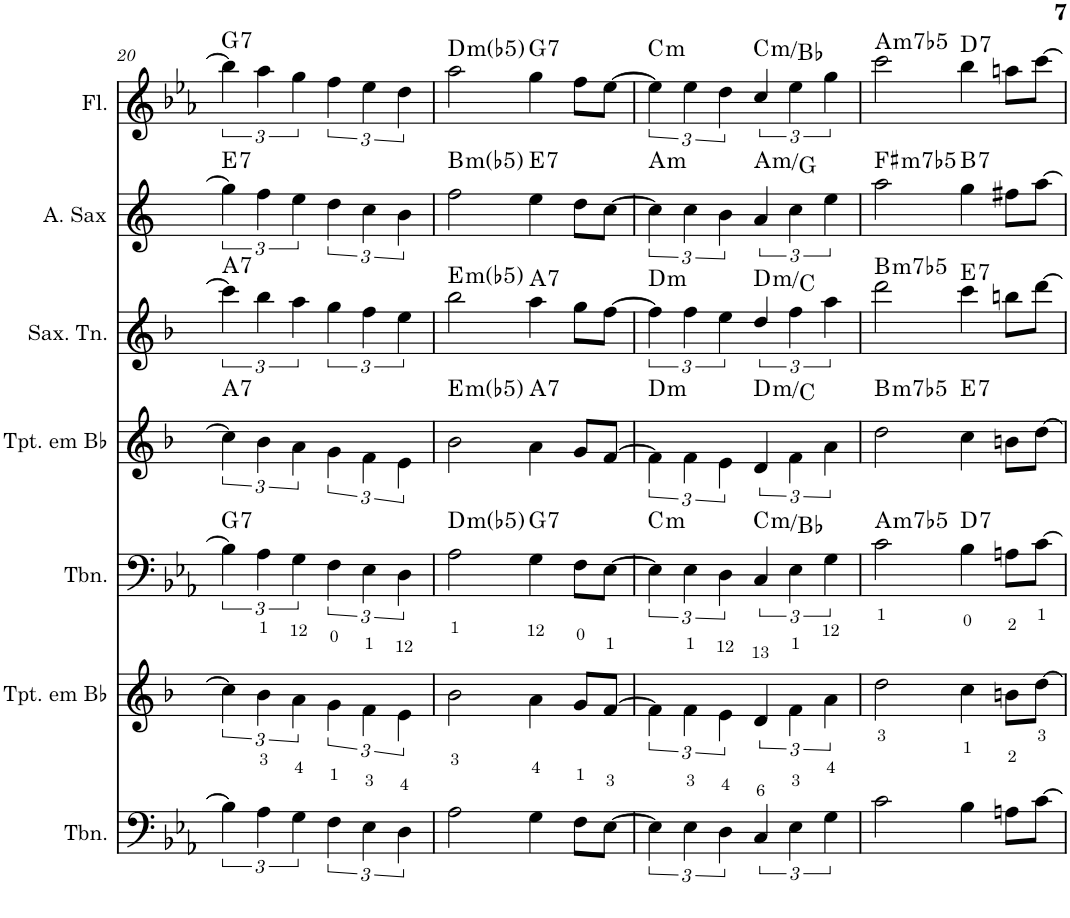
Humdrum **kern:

**kern	**kern	**kern	**harte	**kern	**harte	**kern	**harte	**kern	**harte	**kern	**harte
*part7	*part6	*part5	*part5	*part4	*part4	*part3	*part3	*part2	*part2	*part1	*part1
*staff7	*staff6	*staff5	*	*staff4	*	*staff3	*	*staff2	*	*staff1	*
*I"Trombone	*I"Trompete em Bb	*I"Trombone	*	*I"Trompete em Bb	*	*I"Saxofone Tenor	*	*I"Saxofone Alto	*	*I"Flauta Transversal	*
*I'Tbn.	*I'Tpt. em Bb	*I'Tbn.	*	*I'Tpt. em Bb	*	*I'Sax. Tn.	*	*	*	*I'Fl.	*
!!LO:PB:g=z
*clefF4	*clefG2	*clefF4	*	*clefG2	*	*clefG2	*	*clefG2	*	*clefG2	*
*	*Trd1c2	*	*	*Trd1c2	*	*Trd8c14	*	*Trd5c9	*	*	*
*k[b-e-a-]	*k[b-]	*k[b-e-a-]	*	*k[b-]	*	*k[b-]	*	*k[]	*	*k[b-e-a-]	*
*M4/4	*M4/4	*M4/4	*	*M4/4	*	*M4/4	*	*M4/4	*	*M4/4	*
=20	=20	=20	=20	=20	=20	=20	=20	=20	=20	=20	=20
!	!	!	!LO:H:kt=7	!	!LO:H:kt=7	!	!LO:H:kt=7	!	!LO:H:kt=7	!	!LO:H:kt=7
6B\]	6cc#\]	6B\]	G:7	6cc#\]	A:7	6ccc#\]	A:7	6gg#\]	E:7	6bb\]	G:7
6A-\	6b-\	6A-\	.	6b-\	.	6bb-\	.	6ff\	.	6aa-\	.
6G\	6a\	6G\	.	6a\	.	6aa\	.	6ee\	.	6gg\	.
6F\	6g\	6F\	.	6g\	.	6gg\	.	6dd\	.	6ff\	.
6E-\	6f\	6E-\	.	6f\	.	6ff\	.	6cc\	.	6ee-\	.
6D\	6e\	6D\	.	6e\	.	6ee\	.	6b\	.	6dd\	.
=21	=21	=21	=21	=21	=21	=21	=21	=21	=21	=21	=21
!	!	!	!LO:H:kt=m	!	!LO:H:kt=m	!	!LO:H:kt=m	!	!LO:H:kt=m	!	!LO:H:kt=m
2A-\	2b-\	2A-\	D:(b3,b5)	2b-\	E:(b3,b5)	2bb-\	E:(b3,b5)	2ff\	B:(b3,b5)	2aa-\	D:(b3,b5)
!	!	!	!LO:H:kt=7	!	!LO:H:kt=7	!	!LO:H:kt=7	!	!LO:H:kt=7	!	!LO:H:kt=7
4G\	4a\	4G\	G:7	4a\	A:7	4aa\	A:7	4ee\	E:7	4gg\	G:7
8F\L	8g/L	8F\L	.	8g/L	.	8gg\L	.	8dd\L	.	8ff\L	.
[8E-\J	[8f/J	[8E-\J	.	[8f/J	.	[8ff\J	.	[8cc\J	.	[8ee-\J	.
=22	=22	=22	=22	=22	=22	=22	=22	=22	=22	=22	=22
!	!	!	!LO:H:kt=m	!	!LO:H:kt=m	!	!LO:H:kt=m	!	!LO:H:kt=m	!	!LO:H:kt=m
6E-\]	6f\]	6E-\]	C:min	6f\]	D:min	6ff\]	D:min	6cc\]	A:min	6ee-\]	C:min
6E-\	6f\	6E-\	.	6f\	.	6ff\	.	6cc\	.	6ee-\	.
6D\	6e\	6D\	.	6e\	.	6ee\	.	6b\	.	6dd\	.
!	!	!	!LO:H:kt=m	!	!LO:H:kt=m	!	!LO:H:kt=m	!	!LO:H:kt=m	!	!LO:H:kt=m
6C/	6d/	6C/	C:min/b7	6d/	D:min/b7	6dd/	D:min/b7	6a/	A:min/b7	6cc/	C:min/b7
6E-\	6f\	6E-\	.	6f\	.	6ff\	.	6cc\	.	6ee-\	.
6G\	6a\	6G\	.	6a\	.	6aa\	.	6ee\	.	6gg\	.
=23	=23	=23	=23	=23	=23	=23	=23	=23	=23	=23	=23
!	!	!	!LO:H:kt=m7b5	!	!LO:H:kt=m7b5	!	!LO:H:kt=m7b5	!	!LO:H:kt=m7b5	!	!LO:H:kt=m7b5
2c\	2dd\	2c\	A:hdim7	2dd\	B:hdim7	2ddd\	B:hdim7	2aa\	F#:hdim7	2ccc\	A:hdim7
!	!	!	!LO:H:kt=7	!	!LO:H:kt=7	!	!LO:H:kt=7	!	!LO:H:kt=7	!	!LO:H:kt=7
4B-\	4cc\	4B-\	D:7	4cc\	E:7	4ccc\	E:7	4gg\	B:7	4bb-\	D:7
8An\L	8bn\L	8An\L	.	8bn\L	.	8bbn\L	.	8ff#X\L	.	8aan\L	.
[8c\J	[8dd\J	[8c\J	.	[8dd\J	.	[8ddd\J	.	[8aa\J	.	[8ccc\J	.
=	=	=	=	=	=	=	=	=	=	=	=
*-	*-	*-	*-	*-	*-	*-	*-	*-	*-	*-	*-
